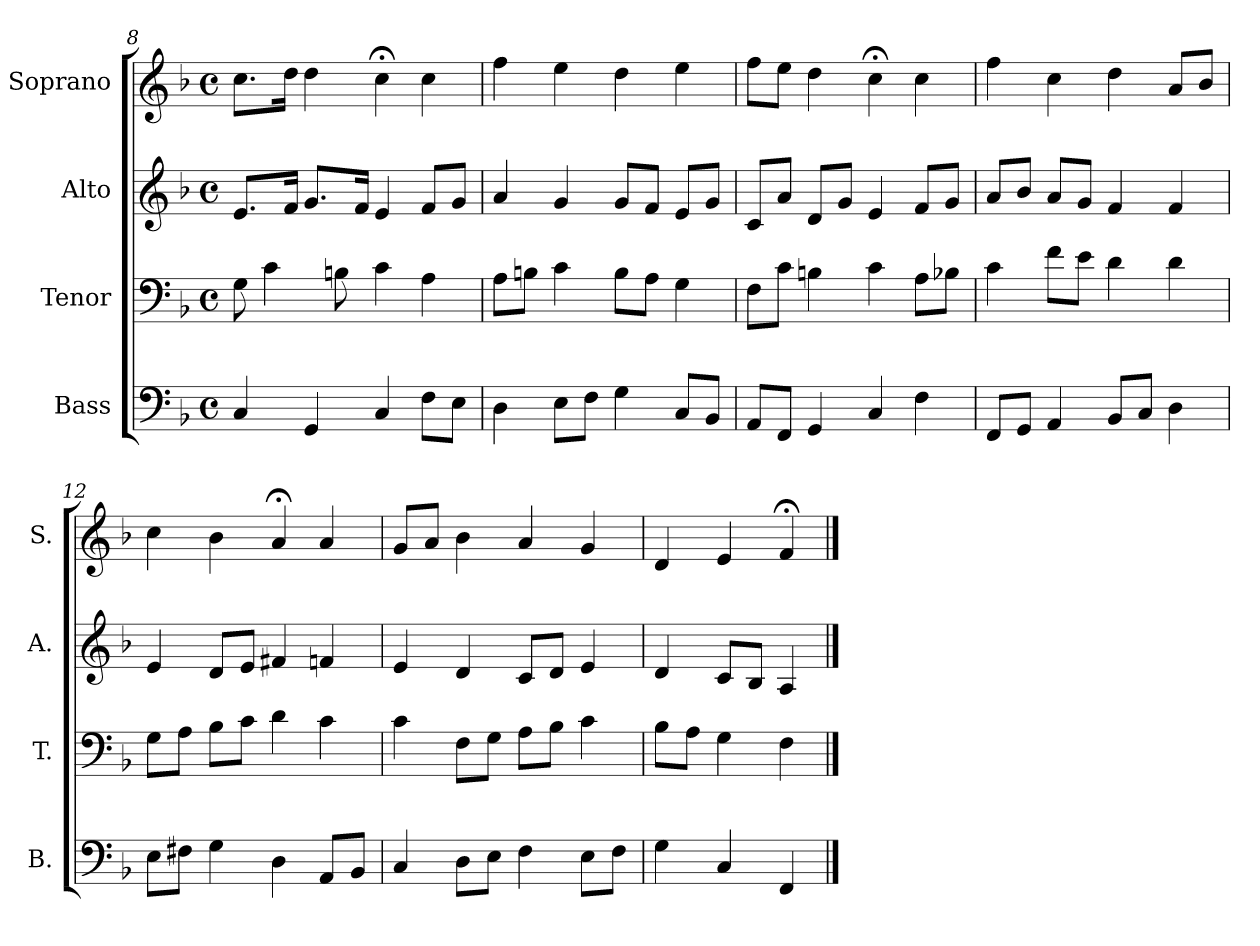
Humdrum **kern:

**kern	**kern	**kern	**kern
*part4	*part3	*part2	*part1
*staff4	*staff3	*staff2	*staff1
*I"Bass	*I"Tenor	*I"Alto	*I"Soprano
*I'B.	*I'T.	*I'A.	*I'S.
*clefF4	*clefF4	*clefG2	*clefG2
*k[b-]	*k[b-]	*k[b-]	*k[b-]
*F:	*F:	*F:	*F:
*M4/4	*M4/4	*M4/4	*M4/4
*met(c)	*met(c)	*met(c)	*met(c)
=8	=8	=8	=8
4C/	8G\	8.e/L	8.cc\L
.	4c\	.	.
.	.	16f/Jk	16dd\Jk
4GG/	.	8.g/L	4dd\
.	8Bn\	.	.
.	.	16f/Jk	.
4C/	4c\	4e/	4cc;<\
8F\L	4A\	8f/L	4cc\
8E\J	.	8g/J	.
=9	=9	=9	=9
4D\	8A\L	4a/	4ff\
.	8Bn\J	.	.
8E\L	4c\	4g/	4ee\
8F\J	.	.	.
4G\	8B\L	8g/L	4dd\
.	8A\J	8f/J	.
8C/L	4G\	8e/L	4ee\
8BB-/J	.	8g/J	.
!!LO:LB:g=z
=10	=10	=10	=10
8AA/L	8F\L	8c/L	8ff\L
8FF/J	8c\J	8a/J	8ee\J
4GG/	4Bn\	8d/L	4dd\
.	.	8g/J	.
4C/	4c\	4e/	4cc;<\
4F\	8A\L	8f/L	4cc\
.	8B-X\J	8g/J	.
=11	=11	=11	=11
8FF/L	4c\	8a/L	4ff\
8GG/J	.	8b-/J	.
4AA/	8f\L	8a/L	4cc\
.	8e\J	8g/J	.
8BB-/L	4d\	4f/	4dd\
8C/J	.	.	.
4D\	4d\	4f/	8a/L
.	.	.	8b-/J
=12	=12	=12	=12
8E\L	8G\L	4e/	4cc\
8F#X\J	8A\J	.	.
4G\	8B-\L	8d/L	4b-\
.	8c\J	8e/J	.
4D\	4d\	4f#X/	4a;</
8AA/L	4c\	4fn/	4a/
8BB-/J	.	.	.
=13	=13	=13	=13
4C/	4c\	4e/	8g/L
.	.	.	8a/J
8D\L	8F\L	4d/	4b-\
8E\J	8G\J	.	.
4F\	8A\L	8c/L	4a/
.	8B-\J	8d/J	.
8E\L	4c\	4e/	4g/
8F\J	.	.	.
=14	=14	=14	=14
4G\	8B-\L	4d/	4d/
.	8A\J	.	.
4C/	4G\	8c/L	4e/
.	.	8B-/J	.
4FF/	4F\	4A/	4f;</
==	==	==	==
*-	*-	*-	*-
